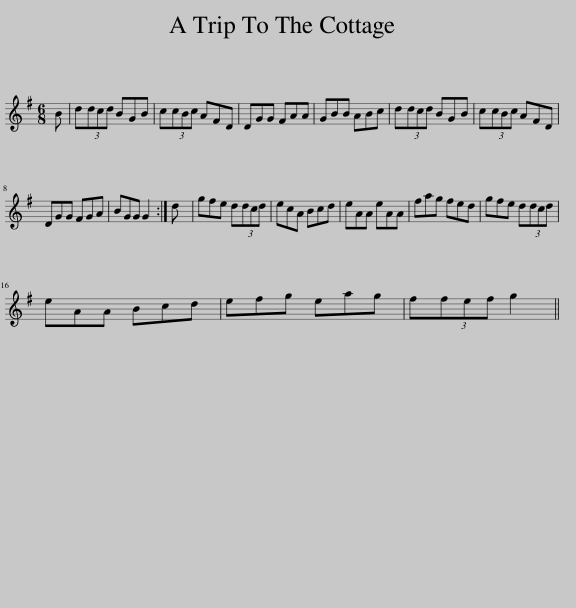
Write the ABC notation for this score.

X:1
L:1/8
M:6/8
I:linebreak $
K:G
V:1 treble
V:1
 B | d(3dcd BGB | c(3cBc AFD | DGG FAA | GBB ABc | %5
 d(3dcd BGB | c(3cBc AFD |$ DGG FGA | BGG G2 :| d | %10
 gfe d(3dcd | ecA Bcd | eAA eAA | fag fed | gfe d(3dcd |$ %15
 eAA Bcd | efg eag | f(3fef g2 || %18
